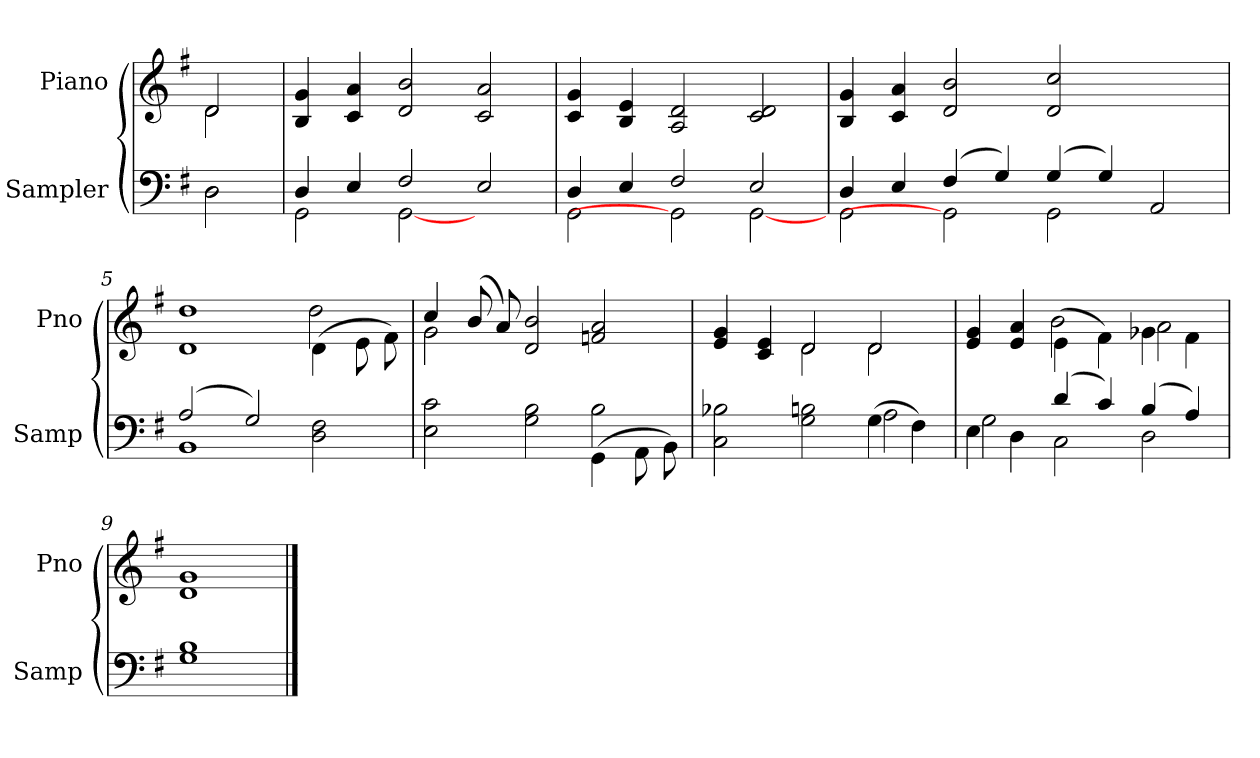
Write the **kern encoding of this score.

**kern	**kern
*part2	*part1
*staff2	*staff1
*I"Sampler	*I"Piano
*I'Samp	*I'Pno
*clefF4	*clefG2
*k[f#]	*k[f#]
*G:	*G:
=1	=1
*^	*^
2D\	2D	2d/	2d
*	*	*v	*v
=2	=2	=2
4D/	2GG	4B 4g
4E/	.	4c 4a
2F#/	[2GG	2d 2b
2E/	2ryy	2c 2a
=3	=3	=3
4D/	2GG	4c 4g
4E/	.	4B 4e
2F#/	2GG]	2A 2d
2E/	[2GG	2c 2d
=4	=4	=4
4D/	2GG	4B 4g
4E/	.	4c 4a
(4F#/	2GG]	2d 2b
4G/)	.	.
(4G/	2GG	2d 2cc
4G/)	.	.
2ryy	2AA	2ryy
=5	=5	=5
*	*	*^
(2A/	1BB	1d 1dd	1ryy
2G/)	.	.	.
2D 2F#	2ryy	(4d\	2dd
.	.	8e\	.
.	.	8f#\)	.
=6	=6	=6	=6
2E 2c	1ryy	4cc/	2g
.	.	(8b/	.
.	.	8a/)	.
2G 2B	.	2d 2b	1ryy
(4GG\	2B	2fn 2a	.
8AA\	.	.	.
8BB\)	.	.	.
=7	=7	=7	=7
2C 2B-X	1ryy	4e 4g	2ryy
.	.	4c 4e	.
2G 2Bn	.	2d/	2d
(4G\	2A	2d/	2d
4F#\)	.	.	.
=8	=8	=8	=8
4E\	2G	4e 4g	2ryy
4D\	.	4e 4a	.
(4d/	2C	(4e\	2b
4c/)	.	4f#\)	.
(4B/	2D	4g-X\	2a
4A/)	.	4f#\	.
*v	*v	*	*
*	*v	*v
=9	=9
1G 1B	1d 1g
==	==
*-	*-
